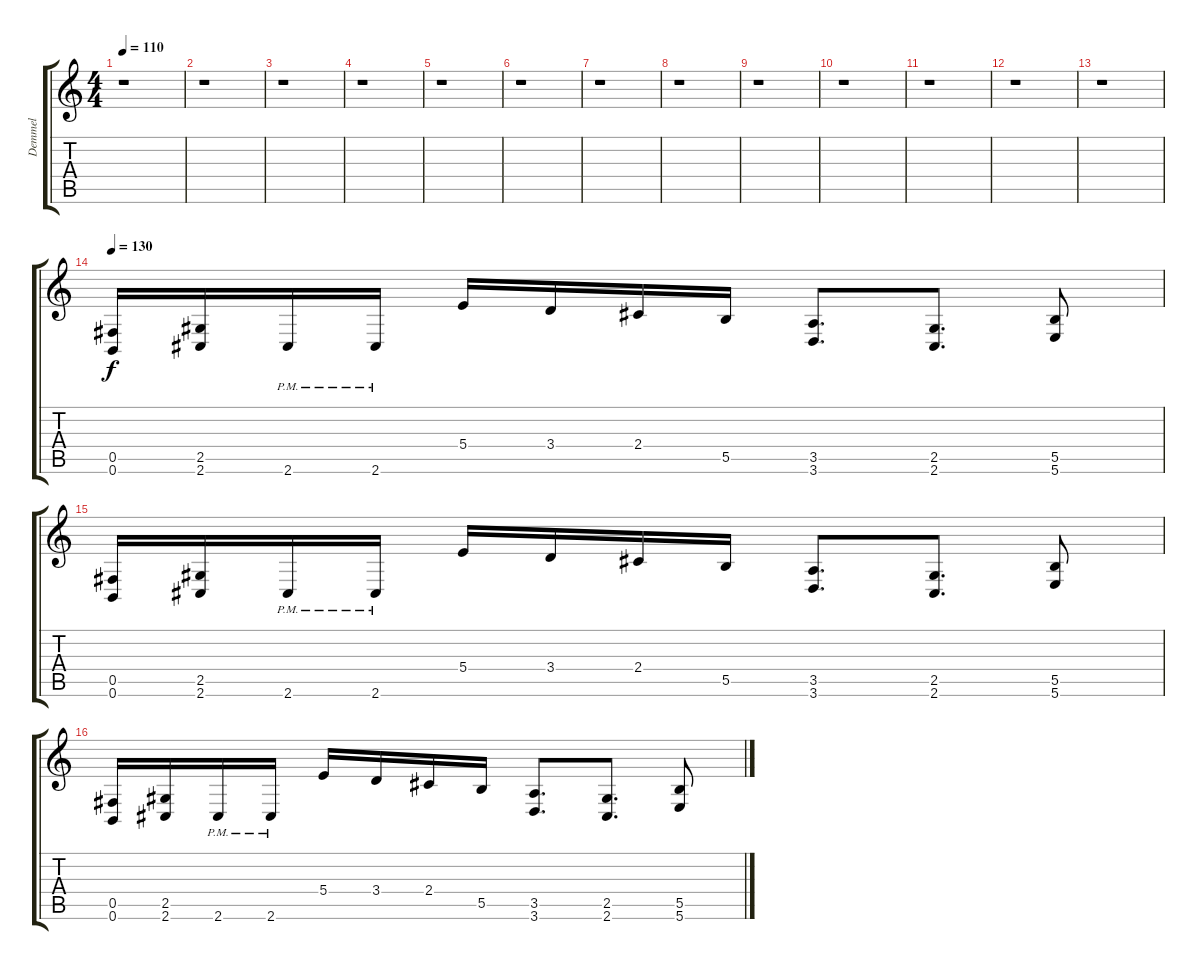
\track ("Demmel" "Demmel") {instrument distortionguitar}
\staff {score tabs}
\tuning (Db4 Ab3 E3 B2 Gb2 B1) {hide}
\ts (4 4)
\tempo 110
\clef g2
\ks c
r.1{dy f} |
r.1 |
r.1 |
r.1 |
r.1 |
r.1 |
r.1 |
r.1 |
r.1 |
r.1 |
r.1 |
r.1 |
r.1 |
\tempo 130
(0.5 0.6).16 (2.5 2.6).16 2.6{pm}.16 2.6{pm}.16 5.4.16 3.4.16 2.4.16 5.5.16 (3.5 3.6).8{d} (2.5 2.6).8{d} (5.5 5.6).8 |
(0.5 0.6).16 (2.5 2.6).16 2.6{pm}.16 2.6{pm}.16 5.4.16 3.4.16 2.4.16 5.5.16 (3.5 3.6).8{d} (2.5 2.6).8{d} (5.5 5.6).8 |
(0.5 0.6).16 (2.5 2.6).16 2.6{pm}.16 2.6{pm}.16 5.4.16 3.4.16 2.4.16 5.5.16 (3.5 3.6).8{d} (2.5 2.6).8{d} (5.5 5.6).8
